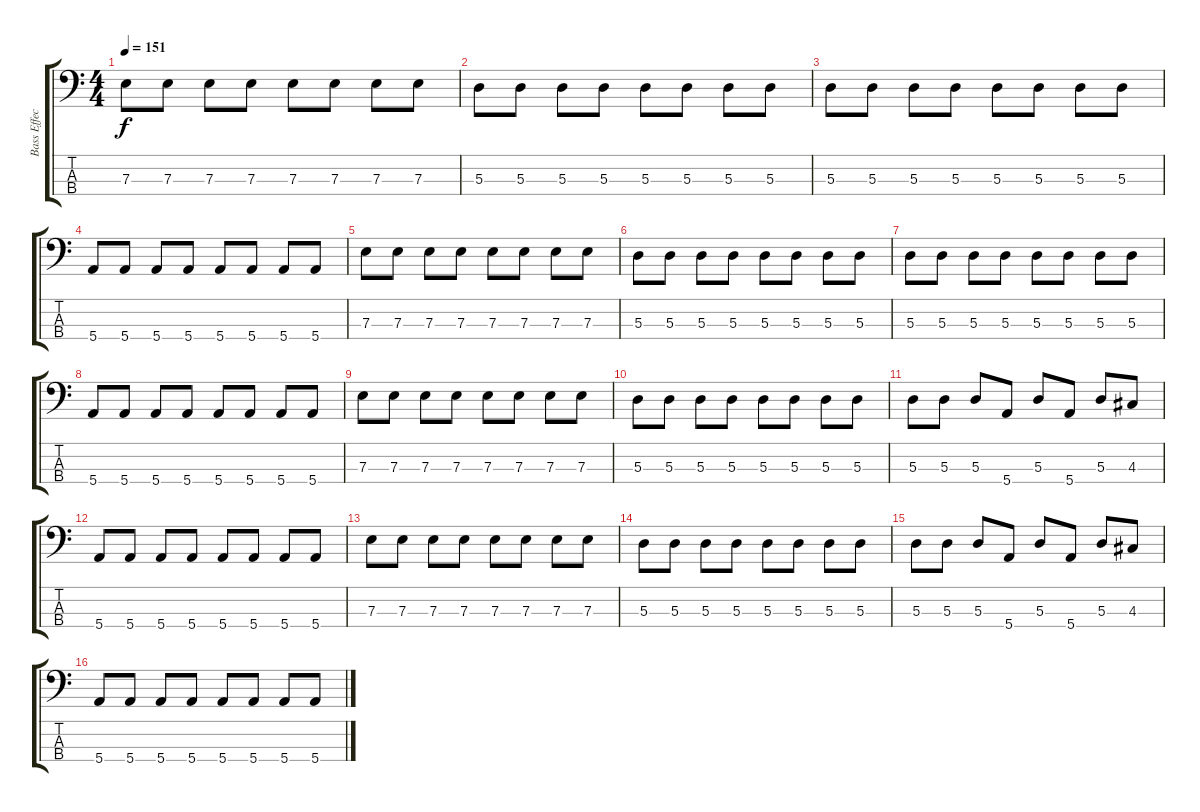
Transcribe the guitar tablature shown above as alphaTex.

\track ("Bass Effect" "Bass Effec") {instrument slapbass2}
\staff {score tabs}
\tuning (G2 D2 A1 E1) {hide}
\ts (4 4)
\tempo 151
\clef f4
\ks c
7.3.8{dy f} 7.3.8 7.3.8 7.3.8 7.3.8 7.3.8 7.3.8 7.3.8 |
5.3.8 5.3.8 5.3.8 5.3.8 5.3.8 5.3.8 5.3.8 5.3.8 |
5.3.8 5.3.8 5.3.8 5.3.8 5.3.8 5.3.8 5.3.8 5.3.8 |
5.4.8 5.4.8 5.4.8 5.4.8 5.4.8 5.4.8 5.4.8 5.4.8 |
7.3.8 7.3.8 7.3.8 7.3.8 7.3.8 7.3.8 7.3.8 7.3.8 |
5.3.8 5.3.8 5.3.8 5.3.8 5.3.8 5.3.8 5.3.8 5.3.8 |
5.3.8 5.3.8 5.3.8 5.3.8 5.3.8 5.3.8 5.3.8 5.3.8 |
5.4.8 5.4.8 5.4.8 5.4.8 5.4.8 5.4.8 5.4.8 5.4.8 |
7.3.8 7.3.8 7.3.8 7.3.8 7.3.8 7.3.8 7.3.8 7.3.8 |
5.3.8 5.3.8 5.3.8 5.3.8 5.3.8 5.3.8 5.3.8 5.3.8 |
5.3.8 5.3.8 5.3.8 5.4.8 5.3.8 5.4.8 5.3.8 4.3.8 |
5.4.8 5.4.8 5.4.8 5.4.8 5.4.8 5.4.8 5.4.8 5.4.8 |
7.3.8 7.3.8 7.3.8 7.3.8 7.3.8 7.3.8 7.3.8 7.3.8 |
5.3.8 5.3.8 5.3.8 5.3.8 5.3.8 5.3.8 5.3.8 5.3.8 |
5.3.8 5.3.8 5.3.8 5.4.8 5.3.8 5.4.8 5.3.8 4.3.8 |
5.4.8 5.4.8 5.4.8 5.4.8 5.4.8 5.4.8 5.4.8 5.4.8
